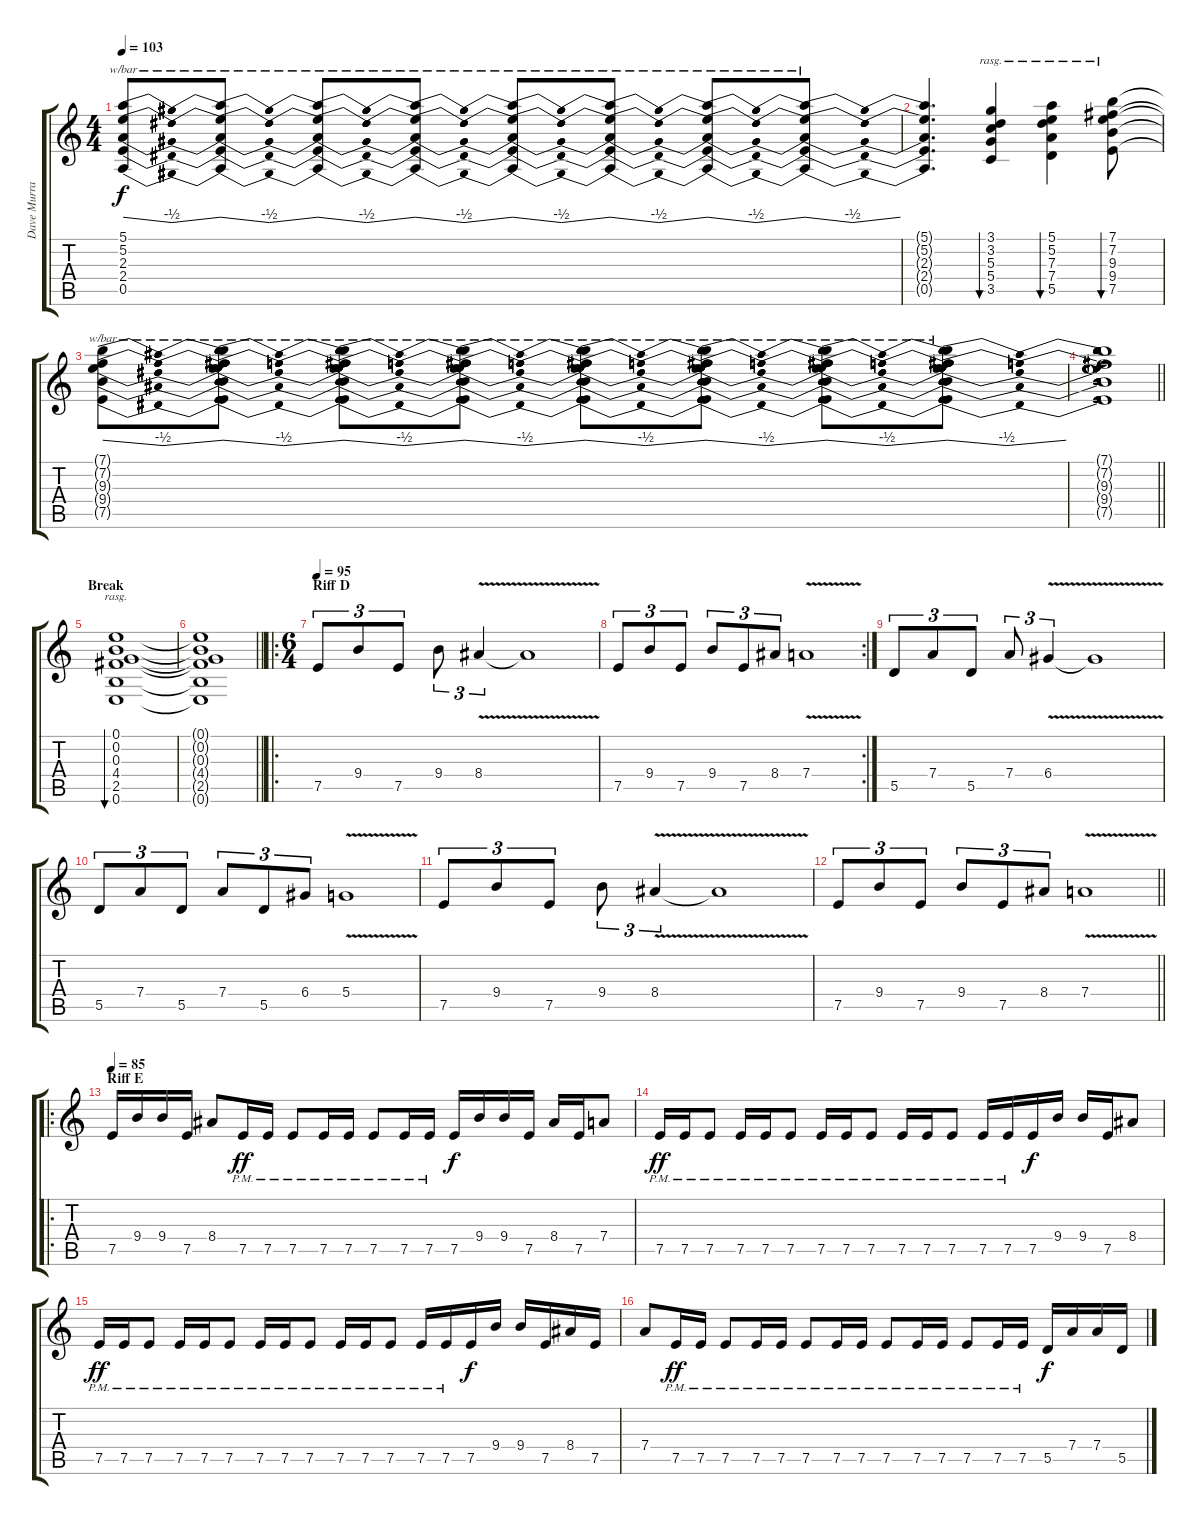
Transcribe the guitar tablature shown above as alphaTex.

\track ("Dave Murray" "Dave Murra") {instrument distortionguitar}
\staff {score tabs}
\tuning (E4 B3 G3 D3 A2 E2) {hide}
\ts (4 4)
\tempo 103
\clef g2
\ks c
(5.1{t} 5.2{t} 2.3{t} 2.4{t} 0.5{t}).8{tbe (dip default 0 0 30 -2 60 0) dy f volume 7} (5.1{t} 5.2{t} 2.3{t} 2.4{t} 0.5{t}).8{tbe (dip default 0 0 30 -2 60 0)} (5.1{t} 5.2{t} 2.3{t} 2.4{t} 0.5{t}).8{tbe (dip default 0 0 30 -2 60 0)} (5.1{t} 5.2{t} 2.3{t} 2.4{t} 0.5{t}).8{tbe (dip default 0 0 30 -2 60 0)} (5.1{t} 5.2{t} 2.3{t} 2.4{t} 0.5{t}).8{tbe (dip default 0 0 30 -2 60 0)} (5.1{t} 5.2{t} 2.3{t} 2.4{t} 0.5{t}).8{tbe (dip default 0 0 30 -2 60 0)} (5.1{t} 5.2{t} 2.3{t} 2.4{t} 0.5{t}).8{tbe (dip default 0 0 30 -2 60 0)} (5.1{t} 5.2{t} 2.3{t} 2.4{t} 0.5{t}).8{tbe (dip default 0 0 30 -2 60 0)} |
(5.1{t} 5.2{t} 2.3{t} 2.4{t} 0.5{t}).4{d} (3.1 3.2 5.3 5.4 3.5).4{bu 240 rasg ii volume 11} (5.1 5.2 7.3 7.4 5.5).4{bu 240 rasg ii} (7.1 7.2 9.3 9.4 7.5).8{bu 240 rasg ii} |
(7.1{t} 7.2{t} 9.3{t} 9.4{t} 7.5{t}).8{tbe (dip default 0 0 30 -2 60 0) volume 7} (7.1{t} 7.2{t} 9.3{t} 9.4{t} 7.5{t}).8{tbe (dip default 0 0 30 -2 60 0)} (7.1{t} 7.2{t} 9.3{t} 9.4{t} 7.5{t}).8{tbe (dip default 0 0 30 -2 60 0)} (7.1{t} 7.2{t} 9.3{t} 9.4{t} 7.5{t}).8{tbe (dip default 0 0 30 -2 60 0)} (7.1{t} 7.2{t} 9.3{t} 9.4{t} 7.5{t}).8{tbe (dip default 0 0 30 -2 60 0)} (7.1{t} 7.2{t} 9.3{t} 9.4{t} 7.5{t}).8{tbe (dip default 0 0 30 -2 60 0)} (7.1{t} 7.2{t} 9.3{t} 9.4{t} 7.5{t}).8{tbe (dip default 0 0 30 -2 60 0)} (7.1{t} 7.2{t} 9.3{t} 9.4{t} 7.5{t}).8{tbe (dip default 0 0 30 -2 60 0)} |
\barLineRight lightlight
(7.1{t} 7.2{t} 9.3{t} 9.4{t} 7.5{t}).1 |
\section ("" "Break")
(0.1 0.2 0.3 4.4 2.5 0.6).1{bu 480 rasg ii volume 11} |
\barLineRight lightlight
(0.1{t} 0.2{t} 0.3{t} 4.4{t} 2.5{t} 0.6{t}).1{volume 0} |
\ro
\ts (6 4)
\section ("" "Riff D")
\tempo 95
7.5.8{tu (3 2) volume 11 instrument electricguitarjazz} 9.4.8{tu (3 2)} 7.5.8{tu (3 2)} 9.4.8{tu (3 2)} 8.4{v}.4{tu (3 2)} 8.4{t}.1 |
\rc 2
7.5.8{tu (3 2)} 9.4.8{tu (3 2)} 7.5.8{tu (3 2)} 9.4.8{tu (3 2)} 7.5.8{tu (3 2)} 8.4.8{tu (3 2)} 7.4{v}.1 |
5.5.8{tu (3 2)} 7.4.8{tu (3 2)} 5.5.8{tu (3 2)} 7.4.8{tu (3 2)} 6.4{v}.4{tu (3 2)} 6.4{t}.1 |
5.5.8{tu (3 2)} 7.4.8{tu (3 2)} 5.5.8{tu (3 2)} 7.4.8{tu (3 2)} 5.5.8{tu (3 2)} 6.4.8{tu (3 2)} 5.4{v}.1 |
7.5.8{tu (3 2)} 9.4.8{tu (3 2)} 7.5.8{tu (3 2)} 9.4.8{tu (3 2)} 8.4{v}.4{tu (3 2)} 8.4{t}.1 |
\barLineRight lightlight
7.5.8{tu (3 2)} 9.4.8{tu (3 2)} 7.5.8{tu (3 2)} 9.4.8{tu (3 2)} 7.5.8{tu (3 2)} 8.4.8{tu (3 2)} 7.4{v}.1 |
\ro
\section ("" "Riff E")
\tempo 85
7.5.16{instrument distortionguitar} 9.4.16 9.4.16 7.5.16 8.4.8 7.5{pm}.16{dy ff} 7.5{pm}.16 7.5{pm}.8 7.5{pm}.16 7.5{pm}.16 7.5{pm}.8 7.5{pm}.16 7.5{pm}.16 7.5.16{dy f} 9.4.16 9.4.16 7.5.16 8.4.16 7.5.16 7.4.8 |
7.5{pm}.16{dy ff} 7.5{pm}.16 7.5{pm}.8 7.5{pm}.16 7.5{pm}.16 7.5{pm}.8 7.5{pm}.16 7.5{pm}.16 7.5{pm}.8 7.5{pm}.16 7.5{pm}.16 7.5{pm}.8 7.5{pm}.16 7.5{pm}.16 7.5.16{dy f} 9.4.16 9.4.16 7.5.16 8.4.8 |
7.5{pm}.16{dy ff} 7.5{pm}.16 7.5{pm}.8 7.5{pm}.16 7.5{pm}.16 7.5{pm}.8 7.5{pm}.16 7.5{pm}.16 7.5{pm}.8 7.5{pm}.16 7.5{pm}.16 7.5{pm}.8 7.5{pm}.16 7.5{pm}.16 7.5.16{dy f} 9.4.16 9.4.16 7.5.16 8.4.16 7.5.16 |
7.4.8 7.5{pm}.16{dy ff} 7.5{pm}.16 7.5{pm}.8 7.5{pm}.16 7.5{pm}.16 7.5{pm}.8 7.5{pm}.16 7.5{pm}.16 7.5{pm}.8 7.5{pm}.16 7.5{pm}.16 7.5{pm}.8 7.5{pm}.16 7.5{pm}.16 5.5.16{dy f} 7.4.16 7.4.16 5.5.16
